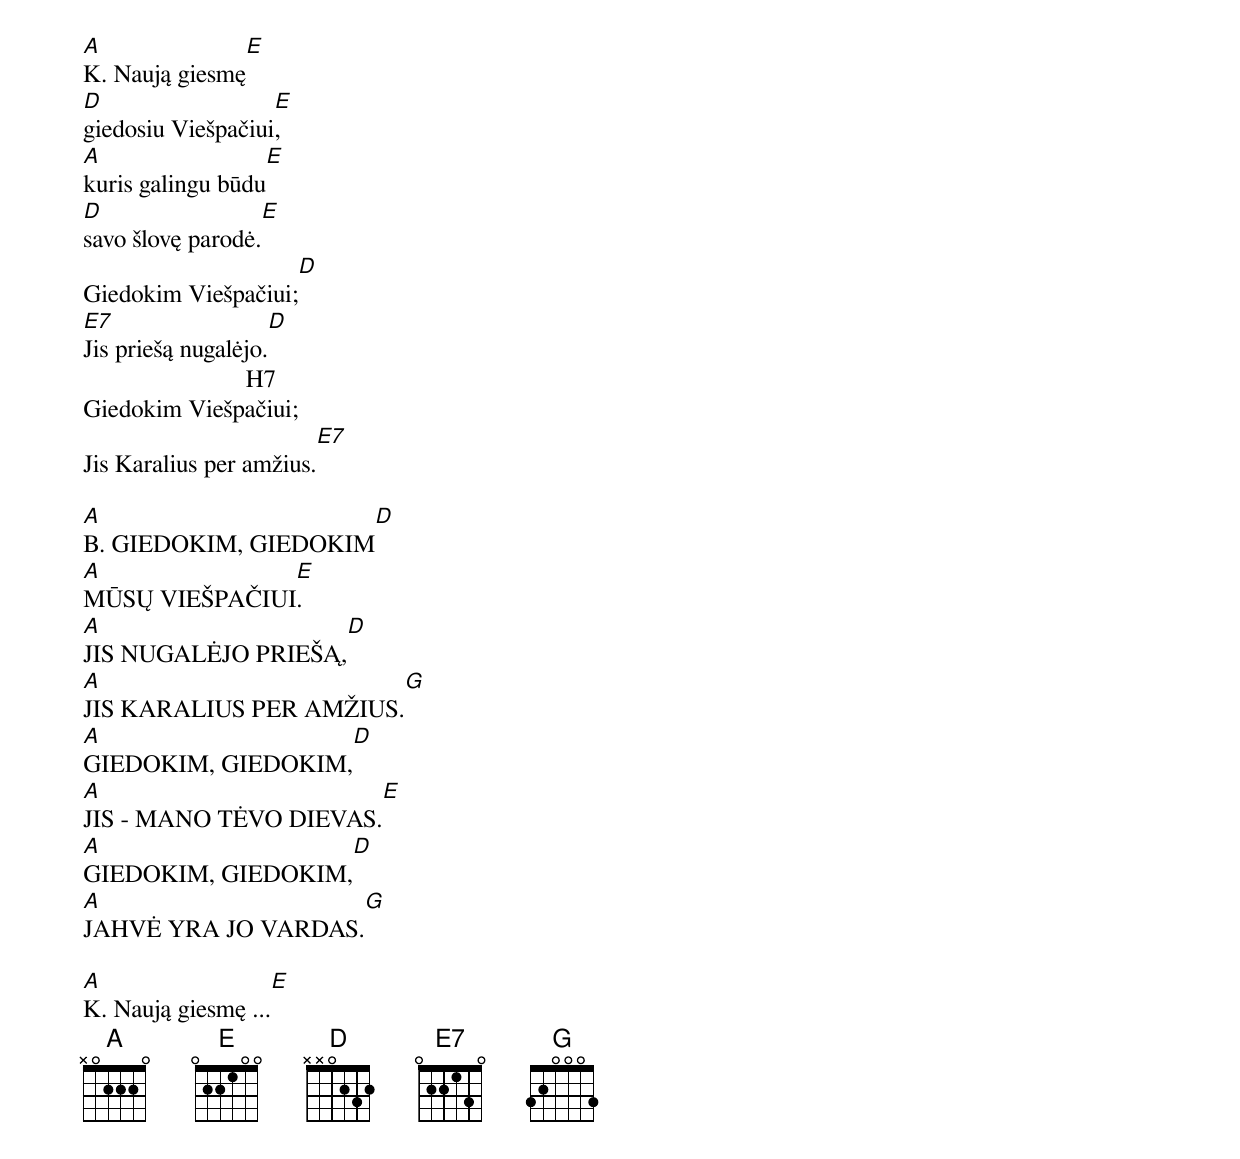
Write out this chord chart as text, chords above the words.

A                  E
K. Naują giesmę
D                  E
giedosiu Viešpačiui,
A                              E
kuris galingu būdu
D                          E
savo šlovę parodė.
                      D
Giedokim Viešpačiui;
E7                         D
Jis priešą nugalėjo.
                          H7
Giedokim Viešpačiui;
                                   E7
Jis Karalius per amžius.

A                                 D
B. GIEDOKIM, GIEDOKIM
A              E
MŪSŲ VIEŠPAČIUI.
A                                 D
JIS NUGALĖJO PRIEŠĄ,
A                                   G
JIS KARALIUS PER AMŽIUS.
A                                 D
GIEDOKIM, GIEDOKIM,
A                                    E
JIS - MANO TĖVO DIEVAS.
A                       D
GIEDOKIM, GIEDOKIM,
A                        G
JAHVĖ YRA JO VARDAS.

A                            E
K. Naują giesmę ...
